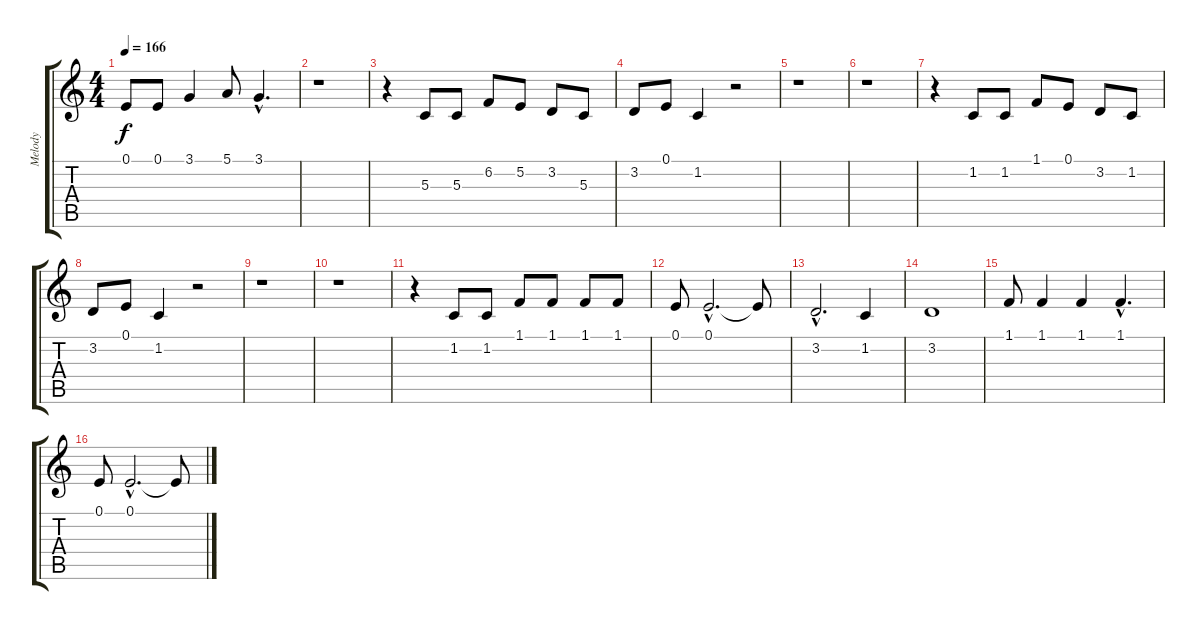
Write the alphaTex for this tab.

\track ("Melody" "Melody") {instrument clarinet}
\staff {score tabs}
\tuning (E4 B3 G3 D3 A2 E2) {hide}
\ts (4 4)
\tempo 166
\clef g2
\ks c
0.1.8{dy f} 0.1.8 3.1.4 5.1.8 3.1{hac}.4{d} |
r.1 |
r.4 5.3.8 5.3.8 6.2.8 5.2.8 3.2.8 5.3.8 |
3.2.8 0.1.8 1.2.4 r.2 |
r.1 |
r.1 |
r.4 1.2.8 1.2.8 1.1.8 0.1.8 3.2.8 1.2.8 |
3.2.8 0.1.8 1.2.4 r.2 |
r.1 |
r.1 |
r.4 1.2.8 1.2.8 1.1.8 1.1.8 1.1.8 1.1.8 |
0.1.8 0.1{hac}.2{d} 0.1{t}.8 |
3.2{hac}.2{d} 1.2.4 |
3.2.1 |
1.1.8 1.1.4 1.1.4 1.1{hac}.4{d} |
0.1.8 0.1{hac}.2{d} 0.1{t}.8
